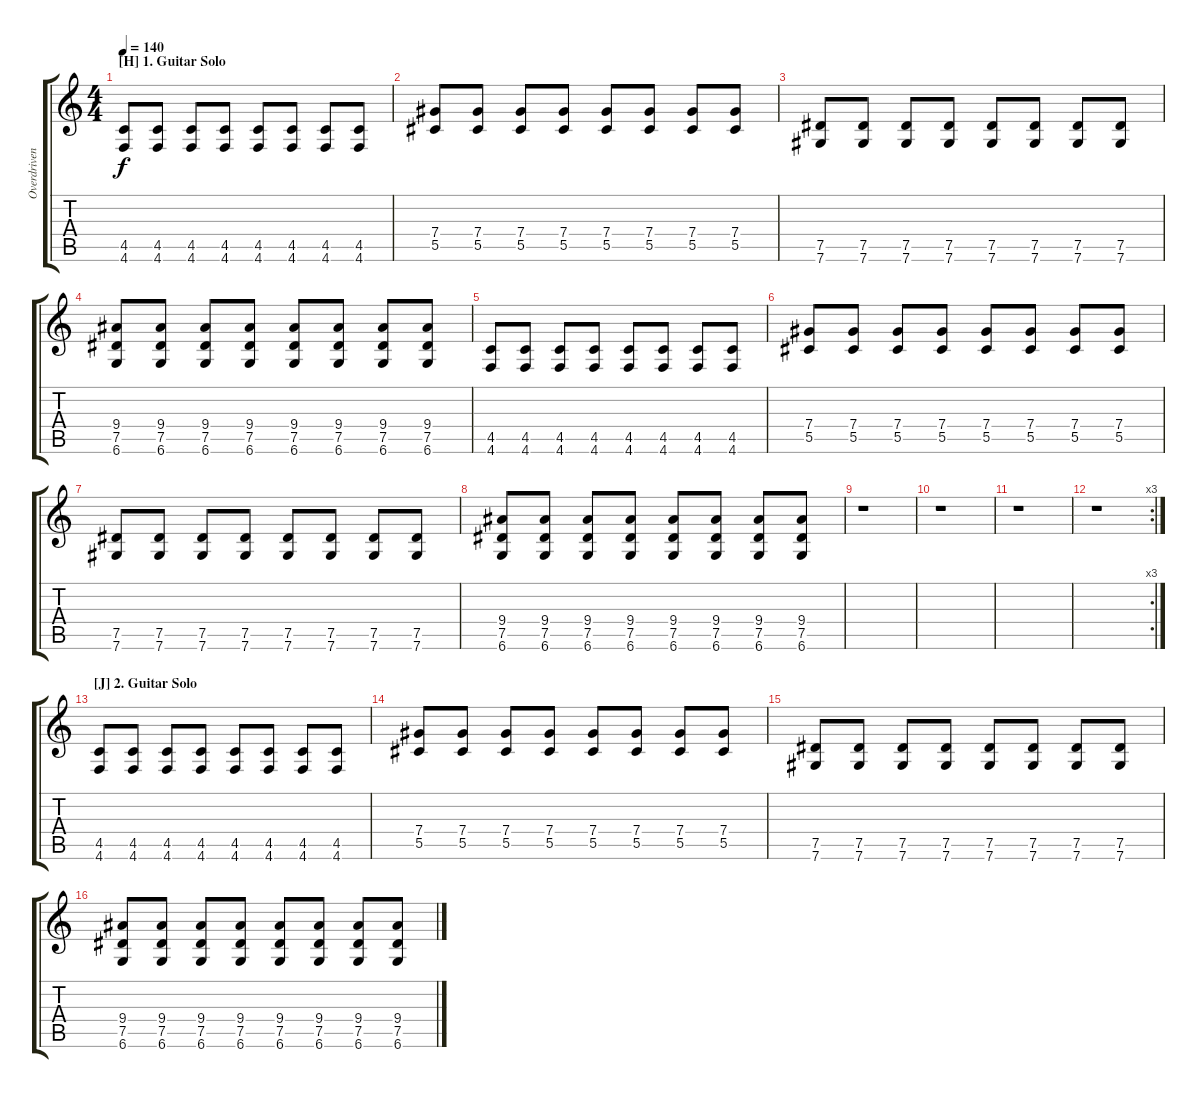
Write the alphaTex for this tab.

\track ("Overdriven Guitar" "Overdriven") {instrument overdrivenguitar}
\staff {score tabs}
\tuning (Eb4 Bb3 Gb3 Db3 Ab2 Db2) {hide}
\ts (4 4)
\section ("" "[H] 1. Guitar Solo")
\tempo 140
\clef g2
\ks c
(4.5 4.6).8{dy f} (4.5 4.6).8 (4.5 4.6).8 (4.5 4.6).8 (4.5 4.6).8 (4.5 4.6).8 (4.5 4.6).8 (4.5 4.6).8 |
(7.4 5.5).8 (7.4 5.5).8 (7.4 5.5).8 (7.4 5.5).8 (7.4 5.5).8 (7.4 5.5).8 (7.4 5.5).8 (7.4 5.5).8 |
(7.5 7.6).8 (7.5 7.6).8 (7.5 7.6).8 (7.5 7.6).8 (7.5 7.6).8 (7.5 7.6).8 (7.5 7.6).8 (7.5 7.6).8 |
(9.4 7.5 6.6).8 (9.4 7.5 6.6).8 (9.4 7.5 6.6).8 (9.4 7.5 6.6).8 (9.4 7.5 6.6).8 (9.4 7.5 6.6).8 (9.4 7.5 6.6).8 (9.4 7.5 6.6).8 |
(4.5 4.6).8 (4.5 4.6).8 (4.5 4.6).8 (4.5 4.6).8 (4.5 4.6).8 (4.5 4.6).8 (4.5 4.6).8 (4.5 4.6).8 |
(7.4 5.5).8 (7.4 5.5).8 (7.4 5.5).8 (7.4 5.5).8 (7.4 5.5).8 (7.4 5.5).8 (7.4 5.5).8 (7.4 5.5).8 |
(7.5 7.6).8 (7.5 7.6).8 (7.5 7.6).8 (7.5 7.6).8 (7.5 7.6).8 (7.5 7.6).8 (7.5 7.6).8 (7.5 7.6).8 |
(9.4 7.5 6.6).8 (9.4 7.5 6.6).8 (9.4 7.5 6.6).8 (9.4 7.5 6.6).8 (9.4 7.5 6.6).8 (9.4 7.5 6.6).8 (9.4 7.5 6.6).8 (9.4 7.5 6.6).8 |
r.1 |
r.1 |
r.1 |
\rc 3
r.1 |
\section ("" "[J] 2. Guitar Solo")
(4.5 4.6).8 (4.5 4.6).8 (4.5 4.6).8 (4.5 4.6).8 (4.5 4.6).8 (4.5 4.6).8 (4.5 4.6).8 (4.5 4.6).8 |
(7.4 5.5).8 (7.4 5.5).8 (7.4 5.5).8 (7.4 5.5).8 (7.4 5.5).8 (7.4 5.5).8 (7.4 5.5).8 (7.4 5.5).8 |
(7.5 7.6).8 (7.5 7.6).8 (7.5 7.6).8 (7.5 7.6).8 (7.5 7.6).8 (7.5 7.6).8 (7.5 7.6).8 (7.5 7.6).8 |
(9.4 7.5 6.6).8 (9.4 7.5 6.6).8 (9.4 7.5 6.6).8 (9.4 7.5 6.6).8 (9.4 7.5 6.6).8 (9.4 7.5 6.6).8 (9.4 7.5 6.6).8 (9.4 7.5 6.6).8
